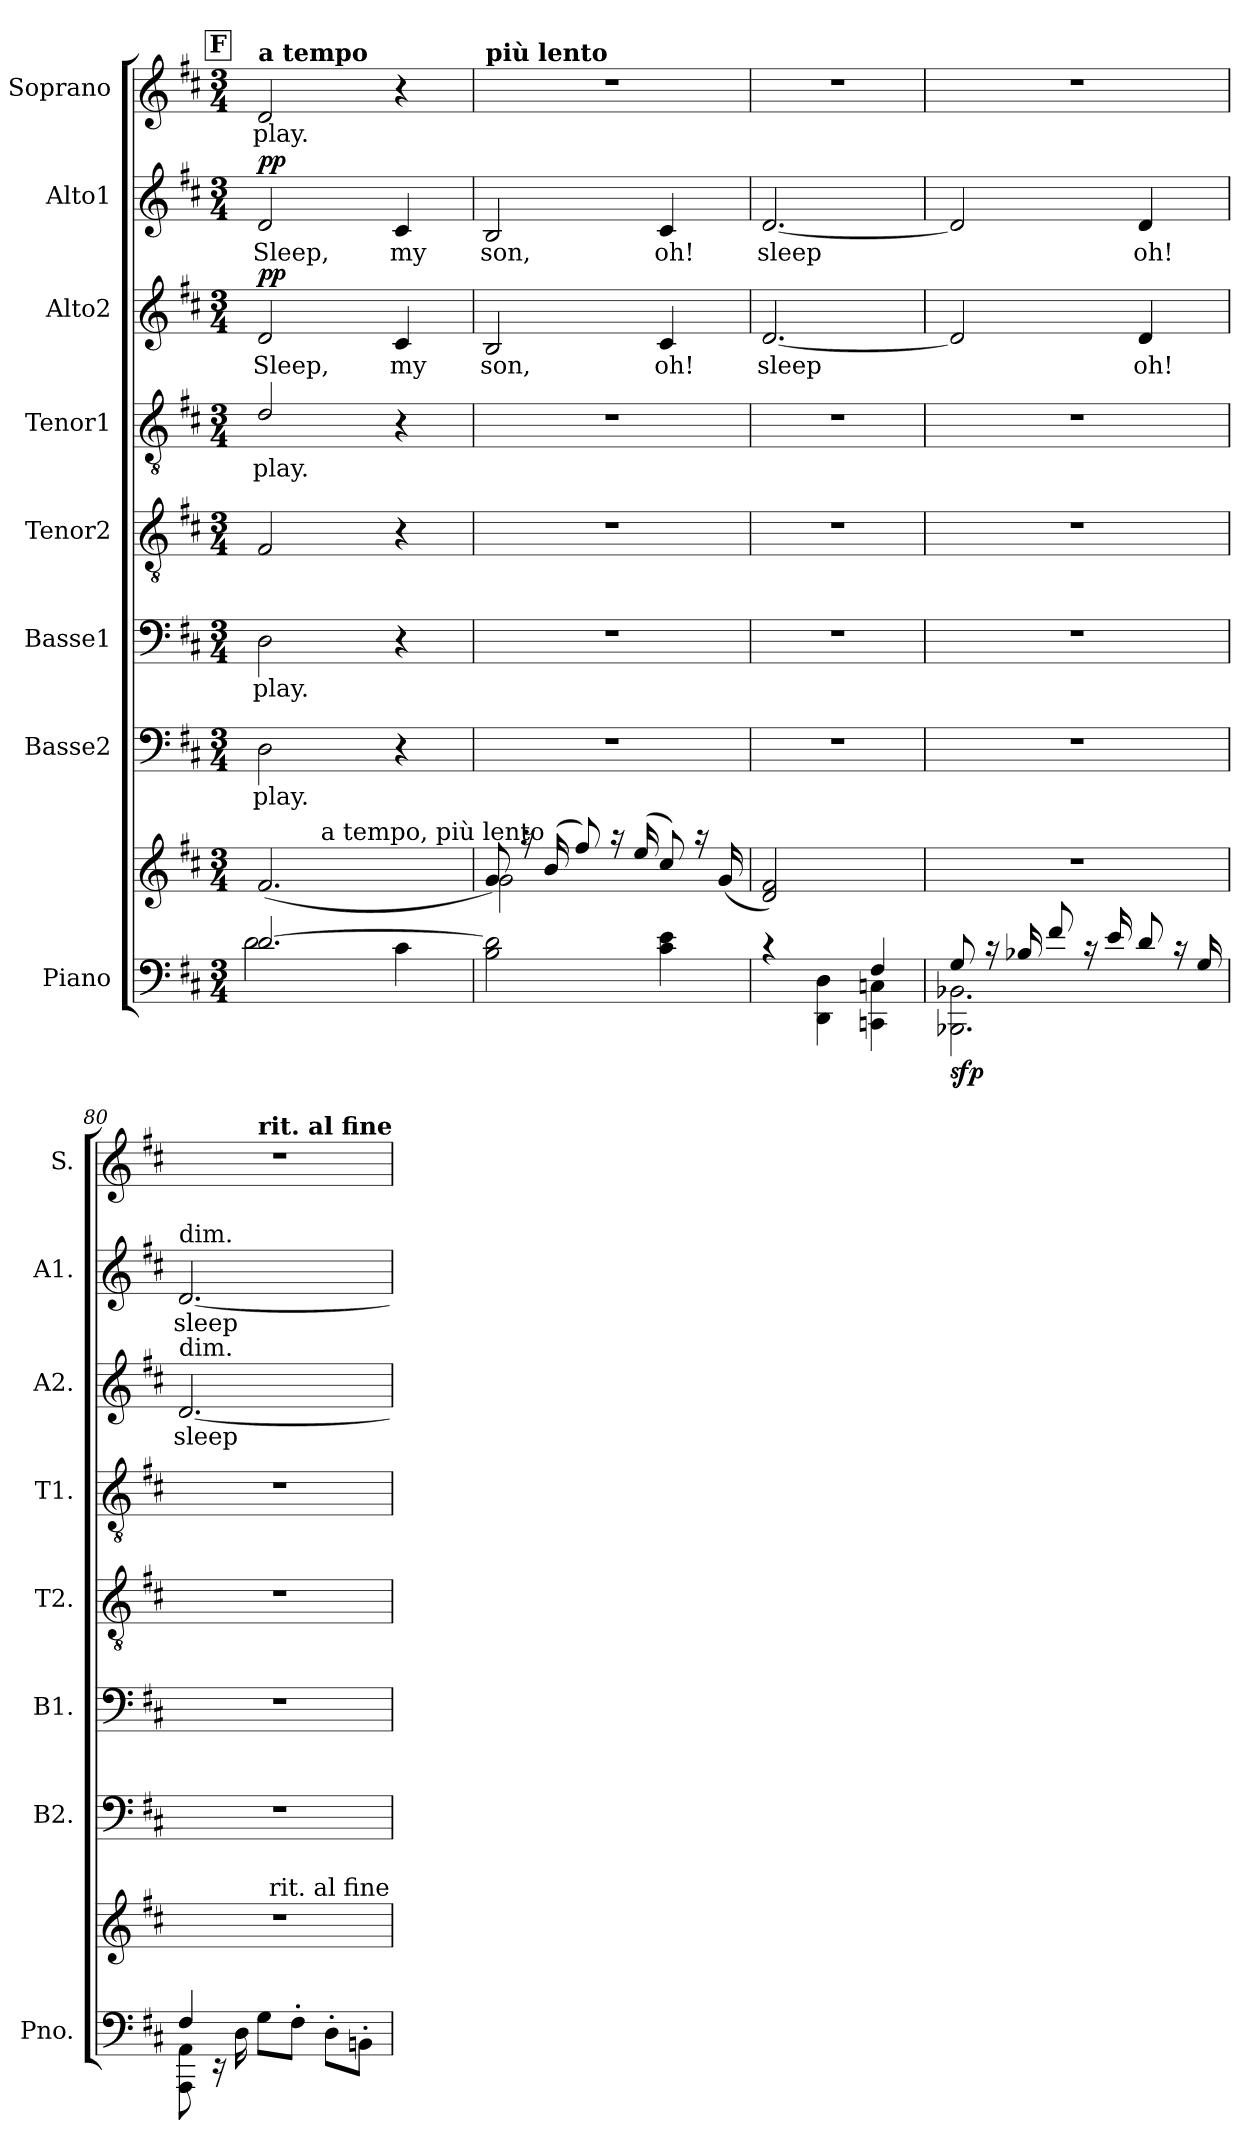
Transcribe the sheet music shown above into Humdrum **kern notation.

**kern	**kern	**dynam	**kern	**text	**kern	**text	**kern	**kern	**text	**kern	**text	**dynam	**kern	**text	**dynam	**kern	**text
*part8	*part8	*part8	*part7	*part7	*part6	*part6	*part5	*part4	*part4	*part3	*part3	*part3	*part2	*part2	*part2	*part1	*part1
*staff9	*staff8	*staff8/9	*staff7	*staff7	*staff6	*staff6	*staff5	*staff4	*staff4	*staff3	*staff3	*staff3	*staff2	*staff2	*staff2	*staff1	*staff1
*I"Piano	*	*	*I"Basse2	*	*I"Basse1	*	*I"Tenor2	*I"Tenor1	*	*I"Alto2	*	*	*I"Alto1	*	*	*I"Soprano	*
*I'Pno.	*	*	*I'B2.	*	*I'B1.	*	*I'T2.	*I'T1.	*	*I'A2.	*	*	*I'A1.	*	*	*I'S.	*
*clefF4	*clefG2	*	*clefF4	*	*clefF4	*	*clefGv2	*clefGv2	*	*clefG2	*	*	*clefG2	*	*	*clefG2	*
*k[f#c#]	*k[f#c#]	*	*k[f#c#]	*	*k[f#c#]	*	*k[f#c#]	*k[f#c#]	*	*k[f#c#]	*	*	*k[f#c#]	*	*	*k[f#c#]	*
*D:	*D:	*	*D:	*	*D:	*	*D:	*D:	*	*D:	*	*	*D:	*	*	*D:	*
*M3/4	*M3/4	*	*M3/4	*	*M3/4	*	*M3/4	*M3/4	*	*M3/4	*	*	*M3/4	*	*	*M3/4	*
!!LO:REH:place=s1:a:B:fs=20.1:t=F
=76	=76	=76	=76	=76	=76	=76	=76	=76	=76	=76	=76	=76	=76	=76	=76	=76	=76
*^	*	*	*	*	*	*	*	*	*	*	*	*	*	*	*	*	*
!	!	!	!	!	!	!	!	!	!	!	!	!	!	!	!	!	!LO:TX:a:B:t=a tempo	!
!	!	!	!	!	!LO:LY:b	!	!LO:LY:b	!	!	!LO:LY:b	!	!LO:LY:b	!LO:DY:a	!	!LO:LY:b	!LO:DY:a	!	!LO:LY:b
*	*	*^	*	*	*	*	*	*	*	*	*	*	*	*	*	*	*	*
[>2.d/	2d\	(<2.f#/	12ryy	.	2D\	play.	2D\	play.	2F#/	2d/	play.	2d/	Sleep,	pp	2d/	Sleep,	pp	2d/	play.
.	.	.	24ryy	.	.	.	.	.	.	.	.	.	.	.	.	.	.	.	.
.	.	.	48ryy	.	.	.	.	.	.	.	.	.	.	.	.	.	.	.	.
.	.	.	192ryy	.	.	.	.	.	.	.	.	.	.	.	.	.	.	.	.
!	!	!	!LO:TX:a:t=a tempo, più lento	!	!	!	!	!	!	!	!	!	!	!	!	!	!	!	!
.	.	.	3ryy	.	.	.	.	.	.	.	.	.	.	.	.	.	.	.	.
.	.	.	6ryy	.	.	.	.	.	.	.	.	.	.	.	.	.	.	.	.
!	!	!	!	!	!	!	!	!	!	!	!	!	!LO:LY:b	!	!	!LO:LY:b	!	!	!
.	4c#\	.	.	.	4r	.	4r	.	4r	4r	.	4c#/	my	.	4c#/	my	.	4r	.
.	.	.	12ryy	.	.	.	.	.	.	.	.	.	.	.	.	.	.	.	.
.	.	.	96.ryy	.	.	.	.	.	.	.	.	.	.	.	.	.	.	.	.
=77	=77	=77	=77	=77	=77	=77	=77	=77	=77	=77	=77	=77	=77	=77	=77	=77	=77	=77	=77
!	!	!	!	!	!	!	!	!	!	!	!	!	!	!	!	!	!	!LO:TX:a:B:t=più lento	!
!	!	!	!	!	!	!	!	!	!	!	!	!	!LO:LY:b	!	!	!LO:LY:b	!	!	!
*v	*v	*	*	*	*	*	*	*	*	*	*	*	*	*	*	*	*	*	*
2B\ 2d\]	8g/)	2g\	.	2.r	.	2.r	.	2.r	2.r	.	2B/	son,	.	2B/	son,	.	2.r	.
.	16raa	.	.	.	.	.	.	.	.	.	.	.	.	.	.	.	.	.
.	(>16b/	.	.	.	.	.	.	.	.	.	.	.	.	.	.	.	.	.
.	8ff#/)	.	.	.	.	.	.	.	.	.	.	.	.	.	.	.	.	.
.	16raa	.	.	.	.	.	.	.	.	.	.	.	.	.	.	.	.	.
.	(>16ee/	.	.	.	.	.	.	.	.	.	.	.	.	.	.	.	.	.
!	!	!	!	!	!	!	!	!	!	!	!	!LO:LY:b	!	!	!LO:LY:b	!	!	!
4c#\ 4e\	8cc#/)	4ryy	.	.	.	.	.	.	.	.	4c#/	oh!	.	4c#/	oh!	.	.	.
.	16raa	.	.	.	.	.	.	.	.	.	.	.	.	.	.	.	.	.
.	(<16g/	.	.	.	.	.	.	.	.	.	.	.	.	.	.	.	.	.
*	*v	*v	*	*	*	*	*	*	*	*	*	*	*	*	*	*	*	*
=78	=78	=78	=78	=78	=78	=78	=78	=78	=78	=78	=78	=78	=78	=78	=78	=78	=78
*^	*	*	*	*	*	*	*	*	*	*	*	*	*	*	*	*	*
!	!	!	!	!	!	!	!	!	!	!	!	!LO:LY:b	!	!	!LO:LY:b	!	!	!
4rc	2ryy	2d/ 2f#/)	.	2.r	.	2.r	.	2.r	2.r	.	[<2.d/	sleep	.	[<2.d/	sleep	.	2.r	.
4DD\ 4D\	.	.	.	.	.	.	.	.	.	.	.	.	.	.	.	.	.	.
4F#/	4CCn\ 4Cn\	4ryy	.	.	.	.	.	.	.	.	.	.	.	.	.	.	.	.
=79	=79	=79	=79	=79	=79	=79	=79	=79	=79	=79	=79	=79	=79	=79	=79	=79	=79	=79
!	!	!	!LO:DY:b=2	!	!	!	!	!	!	!	!	!	!	!	!	!	!	!
8G/	2.BBB-X\ 2.BB-X\	2.r	sfp	2.r	.	2.r	.	2.r	2.r	.	2d/]	.	.	2d/]	.	.	2.r	.
16rc	.	.	.	.	.	.	.	.	.	.	.	.	.	.	.	.	.	.
16B-X/	.	.	.	.	.	.	.	.	.	.	.	.	.	.	.	.	.	.
8f#/	.	.	.	.	.	.	.	.	.	.	.	.	.	.	.	.	.	.
16rc	.	.	.	.	.	.	.	.	.	.	.	.	.	.	.	.	.	.
16e/	.	.	.	.	.	.	.	.	.	.	.	.	.	.	.	.	.	.
!	!	!	!	!	!	!	!	!	!	!	!	!LO:LY:b	!	!	!LO:LY:b	!	!	!
8d/	.	.	.	.	.	.	.	.	.	.	4d/	oh!	.	4d/	oh!	.	.	.
16rc	.	.	.	.	.	.	.	.	.	.	.	.	.	.	.	.	.	.
16G/	.	.	.	.	.	.	.	.	.	.	.	.	.	.	.	.	.	.
=80	=80	=80	=80	=80	=80	=80	=80	=80	=80	=80	=80	=80	=80	=80	=80	=80	=80	=80
!	!	!	!	!	!	!	!	!	!	!	!	!	!	!LO:TX:a:t=dim.	!	!	!	!
!	!	!	!	!	!	!	!	!	!	!	!LO:TX:a:t=dim.	!	!	!	!	!	!	!
!	!	!	!	!	!	!	!	!	!	!	!	!LO:LY:b	!	!	!LO:LY:b	!	!	!
4F#/	8AAA\ 8AA\	2.r	.	2.r	.	2.r	.	2.r	2.r	.	[<2.d/	sleep	.	[<2.d/	sleep	.	2.r	.
.	16rEE	.	.	.	.	.	.	.	.	.	.	.	.	.	.	.	.	.
.	16D\	.	.	.	.	.	.	.	.	.	.	.	.	.	.	.	.	.
2ryy	8G\L	.	.	.	.	.	.	.	.	.	.	.	.	.	.	.	.	.
.	8F#'<\J	.	.	.	.	.	.	.	.	.	.	.	.	.	.	.	.	.
.	8D'<\L	.	.	.	.	.	.	.	.	.	.	.	.	.	.	.	.	.
.	8BBn'<\J	.	.	.	.	.	.	.	.	.	.	.	.	.	.	.	.	.
!	!	!	!	!	!	!	!	!	!	!	!	!	!	!	!	!	!LO:TX:a:B:t=rit. al fine	!
!	!	!LO:TX:a:t=rit. al fine	!	!	!	!	!	!	!	!	!	!	!	!	!	!	!	!
*v	*v	*	*	*	*	*	*	*	*	*	*	*	*	*	*	*	*	*
=	=	=	=	=	=	=	=	=	=	=	=	=	=	=	=	=	=
*-	*-	*-	*-	*-	*-	*-	*-	*-	*-	*-	*-	*-	*-	*-	*-	*-	*-
